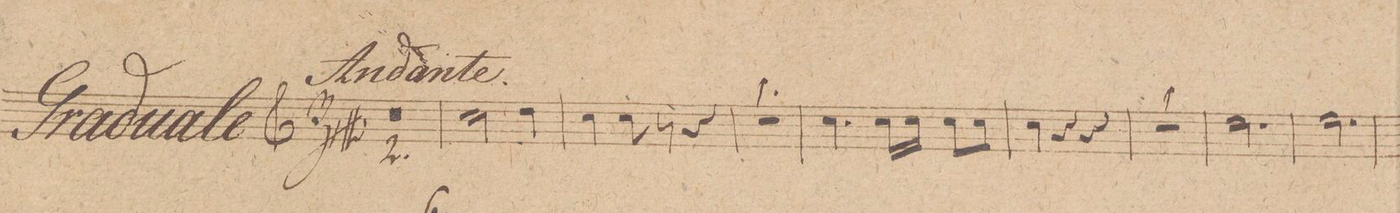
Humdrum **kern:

**kern
*I"Corno 1mo in C
*clefG2
*k[b-]
*M3/4
2.r
=2
2.r
=3
2cc\
4dd\
=4
4cc\
8cc\
8r
4r
=5
2.r
=6
4.cc\
16cc\LL
16cc\JJ
8cc\L
8cc\J
=7
4cc\
4r
4r
=8
2.r
=9
2.dd\
=10
2.ee\
=11
*-
